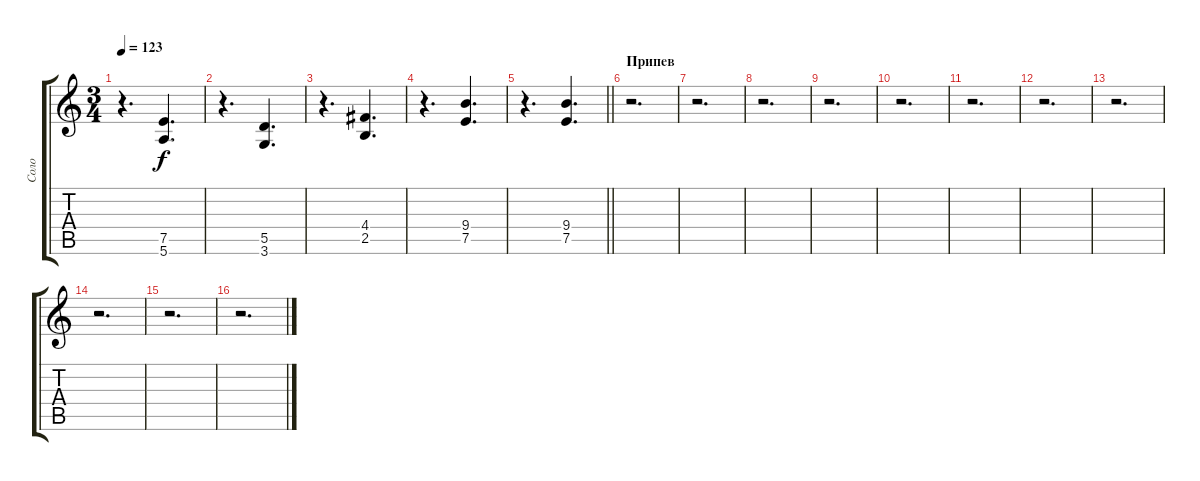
\track ("Соло" "Соло") {instrument overdrivenguitar}
\staff {score tabs}
\tuning (E4 B3 G3 D3 A2 E2) {hide}
\ts (3 4)
\tempo 123
\clef g2
\ks c
r.4{d dy f} (7.5 5.6).4{d} |
r.4{d} (5.5 3.6).4{d} |
r.4{d} (4.4 2.5).4{d} |
r.4{d} (9.4 7.5).4{d} |
\barLineRight lightlight
r.4{d} (9.4 7.5).4{d} |
\section ("" "Припев")
r.2{d} |
r.2{d} |
r.2{d} |
r.2{d} |
r.2{d} |
r.2{d} |
r.2{d} |
r.2{d} |
r.2{d} |
r.2{d} |
r.2{d}
